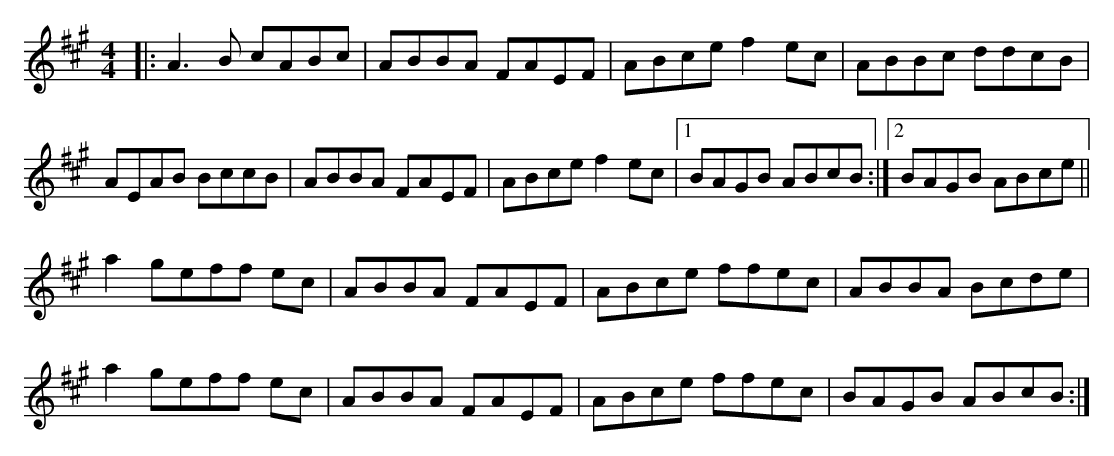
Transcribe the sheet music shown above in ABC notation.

X:1
M:4/4
K:A
|:A3 B cABc|ABBA FAEF|ABce f2ec|ABBc ddcB|
AEAB BccB|ABBA FAEF|ABce f2 ec|1 BAGB ABcB:|2 BAGB ABce||
a2 geff ec|ABBA FAEF|ABce ffec|ABBA Bcde|
a2 geff ec|ABBA FAEF|ABce ffec|BAGB ABcB:|
